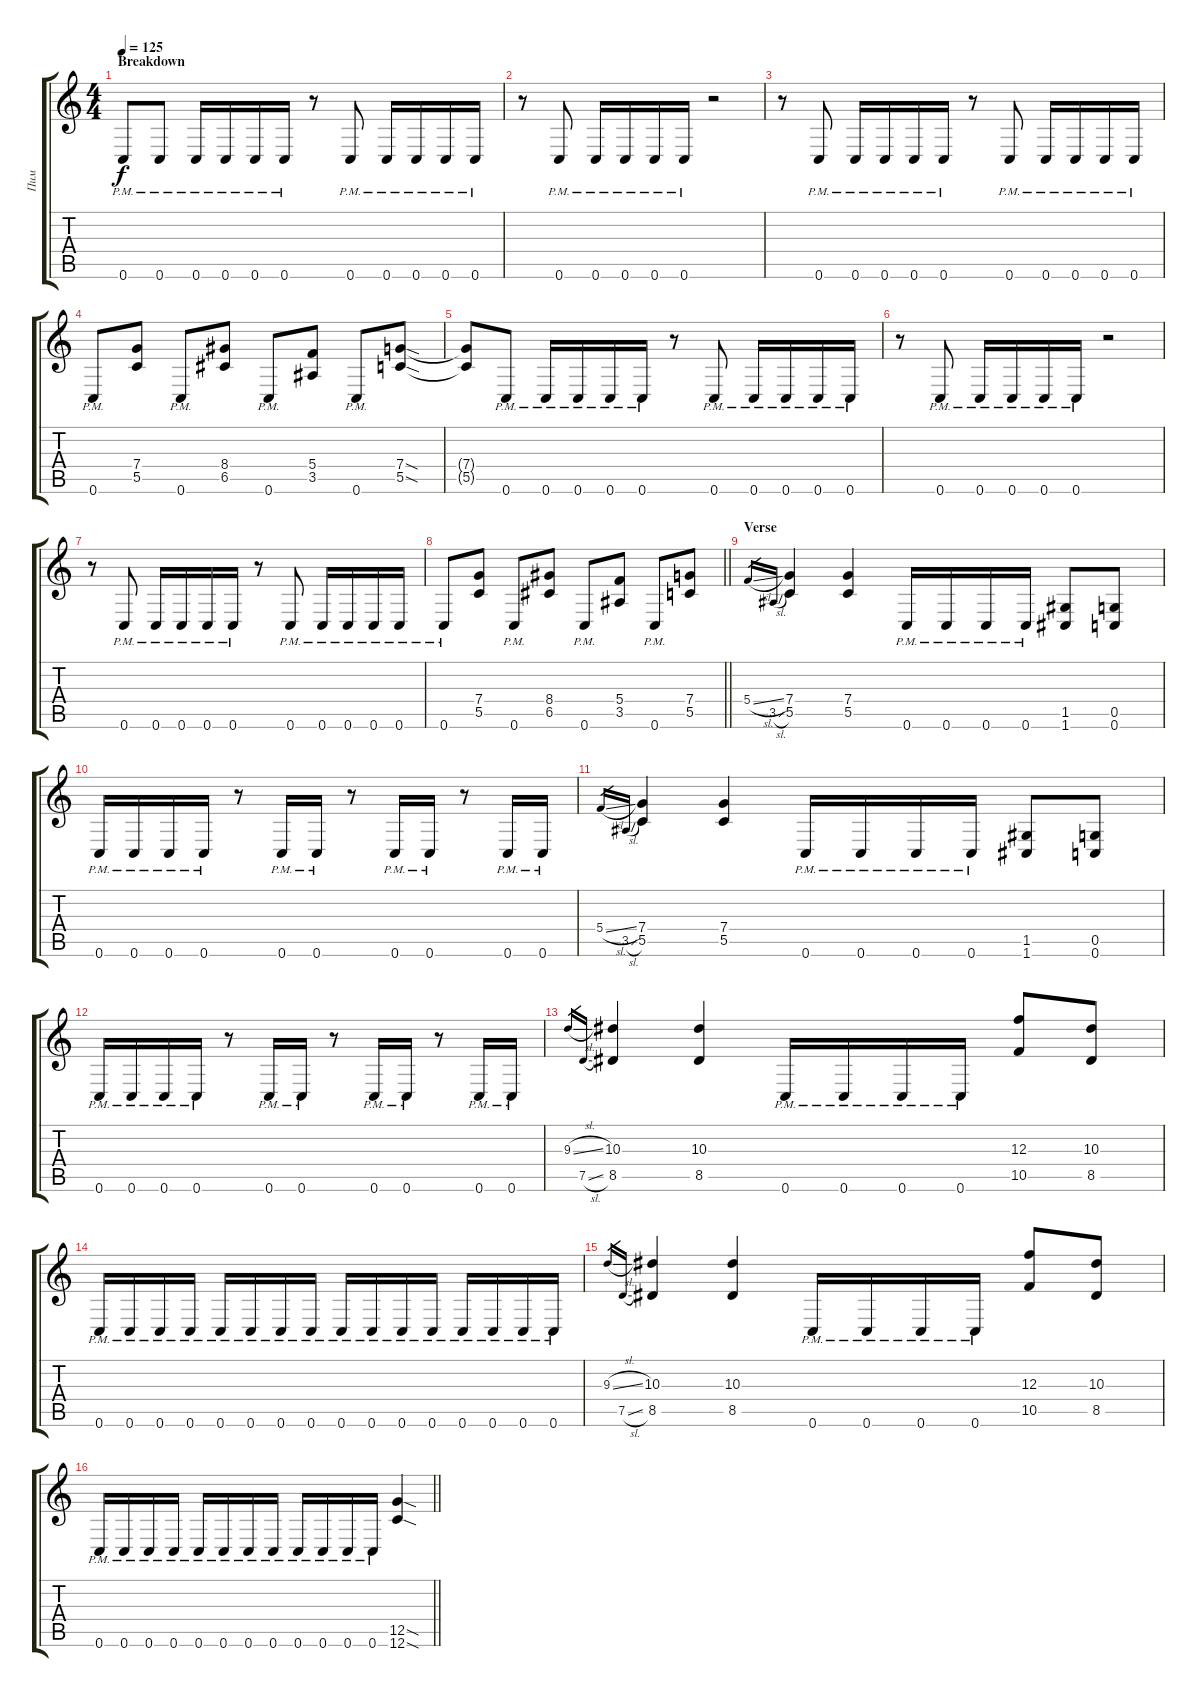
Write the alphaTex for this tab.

\track ("Пим" "Пим") {instrument distortionguitar}
\staff {score tabs}
\tuning (D4 A3 F3 C3 G2 C2) {hide}
\ts (4 4)
\section ("" "Breakdown")
\tempo 125
\clef g2
\ks c
0.6{pm}.8{dy f} 0.6{pm}.8 0.6{pm}.16 0.6{pm}.16 0.6{pm}.16 0.6{pm}.16 r.8 0.6{pm}.8 0.6{pm}.16 0.6{pm}.16 0.6{pm}.16 0.6{pm}.16 |
r.8 0.6{pm}.8 0.6{pm}.16 0.6{pm}.16 0.6{pm}.16 0.6{pm}.16 r.2 |
r.8 0.6{pm}.8 0.6{pm}.16 0.6{pm}.16 0.6{pm}.16 0.6{pm}.16 r.8 0.6{pm}.8 0.6{pm}.16 0.6{pm}.16 0.6{pm}.16 0.6{pm}.16 |
0.6{pm}.8 (7.4 5.5).8 0.6{pm}.8 (8.4 6.5).8 0.6{pm}.8 (5.4 3.5).8 0.6{pm}.8 (7.4{sod} 5.5{sod}).8 |
(7.4{t} 5.5{t}).8 0.6{pm}.8 0.6{pm}.16 0.6{pm}.16 0.6{pm}.16 0.6{pm}.16 r.8 0.6{pm}.8 0.6{pm}.16 0.6{pm}.16 0.6{pm}.16 0.6{pm}.16 |
r.8 0.6{pm}.8 0.6{pm}.16 0.6{pm}.16 0.6{pm}.16 0.6{pm}.16 r.2 |
r.8 0.6{pm}.8 0.6{pm}.16 0.6{pm}.16 0.6{pm}.16 0.6{pm}.16 r.8 0.6{pm}.8 0.6{pm}.16 0.6{pm}.16 0.6{pm}.16 0.6{pm}.16 |
\barLineRight lightlight
0.6{pm}.8 (7.4 5.5).8 0.6{pm}.8 (8.4 6.5).8 0.6{pm}.8 (5.4 3.5).8 0.6{pm}.8 (7.4 5.5).8 |
\section ("" "Verse ")
5.4{sl}.16{gr} 3.5{sl}.16{gr} (7.4 5.5).4 (7.4 5.5).4 0.6{pm}.16 0.6{pm}.16 0.6{pm}.16 0.6{pm}.16 (1.5 1.6).8 (0.5 0.6).8 |
0.6{pm}.16 0.6{pm}.16 0.6{pm}.16 0.6{pm}.16 r.8 0.6{pm}.16 0.6{pm}.16 r.8 0.6{pm}.16 0.6{pm}.16 r.8 0.6{pm}.16 0.6{pm}.16 |
5.4{sl}.16{gr} 3.5{sl}.16{gr} (7.4 5.5).4 (7.4 5.5).4 0.6{pm}.16 0.6{pm}.16 0.6{pm}.16 0.6{pm}.16 (1.5 1.6).8 (0.5 0.6).8 |
0.6{pm}.16 0.6{pm}.16 0.6{pm}.16 0.6{pm}.16 r.8 0.6{pm}.16 0.6{pm}.16 r.8 0.6{pm}.16 0.6{pm}.16 r.8 0.6{pm}.16 0.6{pm}.16 |
9.3{sl}.16{gr} 7.5{sl}.16{gr} (10.3 8.5).4 (10.3 8.5).4 0.6{pm}.16 0.6{pm}.16 0.6{pm}.16 0.6{pm}.16 (12.3 10.5).8 (10.3 8.5).8 |
0.6{pm}.16 0.6{pm}.16 0.6{pm}.16 0.6{pm}.16 0.6{pm}.16 0.6{pm}.16 0.6{pm}.16 0.6{pm}.16 0.6{pm}.16 0.6{pm}.16 0.6{pm}.16 0.6{pm}.16 0.6{pm}.16 0.6{pm}.16 0.6{pm}.16 0.6{pm}.16 |
9.3{sl}.16{gr} 7.5{sl}.16{gr} (10.3 8.5).4 (10.3 8.5).4 0.6{pm}.16 0.6{pm}.16 0.6{pm}.16 0.6{pm}.16 (12.3 10.5).8 (10.3 8.5).8 |
\barLineRight lightlight
0.6{pm}.16 0.6{pm}.16 0.6{pm}.16 0.6{pm}.16 0.6{pm}.16 0.6{pm}.16 0.6{pm}.16 0.6{pm}.16 0.6{pm}.16 0.6{pm}.16 0.6{pm}.16 0.6{pm}.16 (12.5{sod} 12.6{sod}).4
